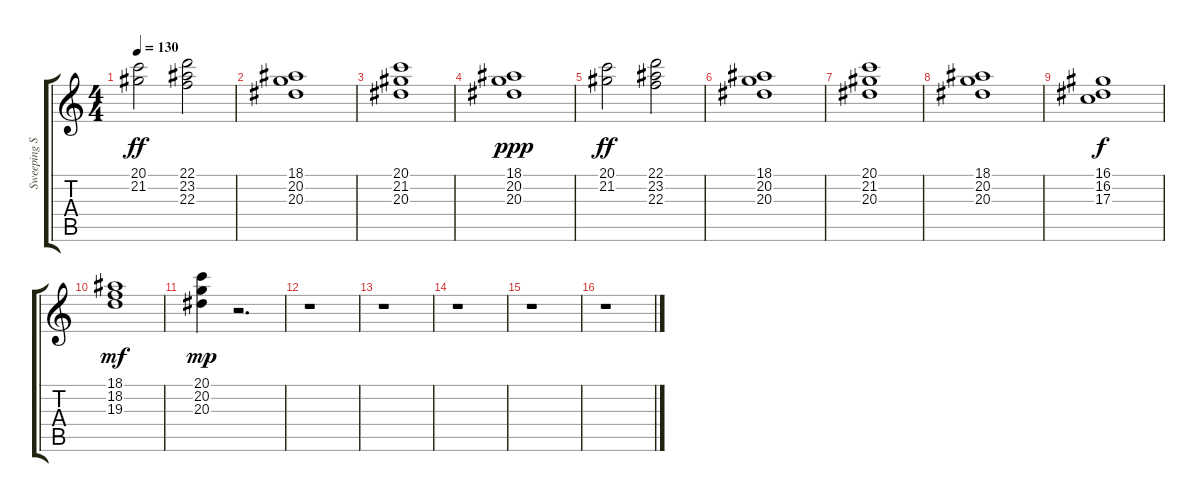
\track ("Sweeping Synth" "Sweeping S") {instrument synthstrings2}
\staff {score tabs}
\tuning (E4 B3 G3 D3 A2 E2) {hide}
\ts (4 4)
\tempo 130
\clef g2
\ks c
(20.1 21.2).2{dy ff} (22.1 23.2 22.3).2 |
(18.1 20.2 20.3).1 |
(20.1 21.2 20.3).1 |
(18.1 20.2 20.3).1{dy ppp} |
(20.1 21.2).2{dy ff} (22.1 23.2 22.3).2 |
(18.1 20.2 20.3).1 |
(20.1 21.2 20.3).1 |
(18.1 20.2 20.3).1 |
(16.1 16.2 17.3).1{dy f} |
(18.1 18.2 19.3).1{dy mf} |
(20.1 20.2 20.3).4{dy mp} r.2{d} |
r.1 |
r.1 |
r.1 |
r.1 |
r.1
